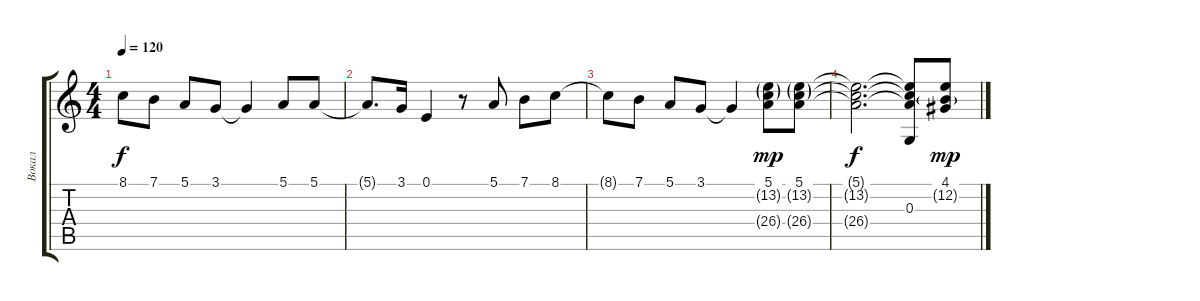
\track ("Вокал" "Вокал") {instrument oboe}
\staff {score tabs}
\tuning (E4 B3 G3 D3 A2 E2) {hide}
\ts (4 4)
\tempo 120
\clef g2
\ks c
8.1{t}.8{dy f} 7.1.8 5.1.8 3.1.8 3.1{t}.4 5.1.8 5.1.8 |
5.1{t}.8{d} 3.1.16 0.1.4 r.8 5.1.8 7.1.8 8.1.8 |
8.1{t}.8 7.1.8 5.1.8 3.1.8 3.1{t}.4 (5.1 13.2{g} 26.4{g}).8{dy mp} (5.1 13.2{g} 26.4{g}).8 |
(5.1{t} 13.2{t} 26.4{t}).2{d dy f} (5.1{t} 13.2{t} 0.3 26.4{t}).8 (4.1 12.2{g} 26.4{t}).8{dy mp}
